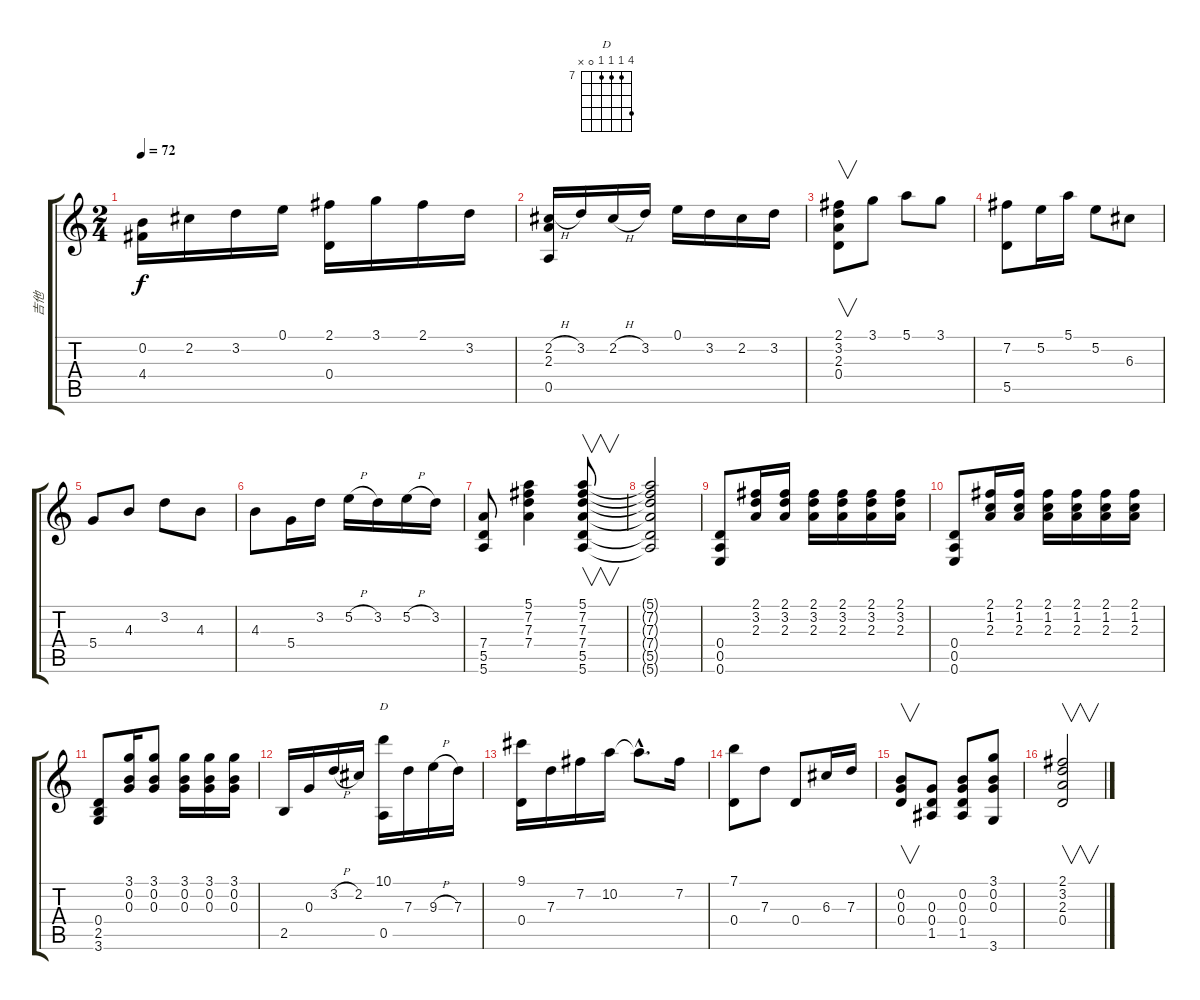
\track ("吉他" "吉他") {instrument acousticguitarnylon}
\staff {score tabs}
\tuning (E4 B3 G3 D3 A2 E2) {hide}
\chord ("D" 10 7 7 7 0 x) {firstfret 7}
\ts (2 4)
\tempo 72
\clef g2
\ks c
(0.2 4.4).16{dy f} 2.2.16 3.2.16 0.1.16 (2.1 0.4).16 3.1.16 2.1.16 3.2.16 |
(2.2{h} 2.3 0.5).16 3.2.16 2.2{h}.16 3.2.16 0.1.16 3.2.16 2.2.16 3.2.16 |
(2.1 3.2 2.3 0.4).8{v} 3.1.8 5.1.8 3.1.8 |
(7.2 5.5).8 5.2.16 5.1.16 5.2.8 6.3.8 |
5.4.8 4.3.8 3.2.8 4.3.8 |
4.3.8 5.4.16 3.2.16 5.2{h}.16 3.2.16 5.2{h}.16 3.2.16 |
(7.4 5.5 5.6).8 (5.1 7.2 7.3 7.4).4 (5.1 7.2 7.3 7.4 5.5 5.6).8{v} |
(5.1{t} 7.2{t} 7.3{t} 7.4{t} 5.5{t} 5.6{t}).2 |
(0.4 0.5 0.6).8 (2.1 3.2 2.3).16 (2.1 3.2 2.3).16 (2.1 3.2 2.3).16 (2.1 3.2 2.3).16 (2.1 3.2 2.3).16 (2.1 3.2 2.3).16 |
(0.4 0.5 0.6).8 (2.1 1.2 2.3).16 (2.1 1.2 2.3).16 (2.1 1.2 2.3).16 (2.1 1.2 2.3).16 (2.1 1.2 2.3).16 (2.1 1.2 2.3).16 |
(0.4 2.5 3.6).8 (3.1 0.2 0.3).16 (3.1 0.2 0.3).8 (3.1 0.2 0.3).16 (3.1 0.2 0.3).16 (3.1 0.2 0.3).16 |
2.5.16 0.3.16 3.2{h}.16 2.2.16 (10.1 0.5).16{ch "D"} 7.3.16 9.3{h}.16 7.3.16 |
(9.1 0.4).16 7.3.16 7.2.16 10.2.16 10.2{hac t}.8{d} 7.2.16 |
(7.1 0.4).8 7.3.8 0.4.8 6.3.16 7.3.16 |
(0.2 0.3 0.4).8{v} (0.3 0.4 1.5).8 (0.2 0.3 0.4 1.5).8 (3.1 0.2 0.3 3.6).8 |
(2.1 3.2 2.3 0.4).2{v}
